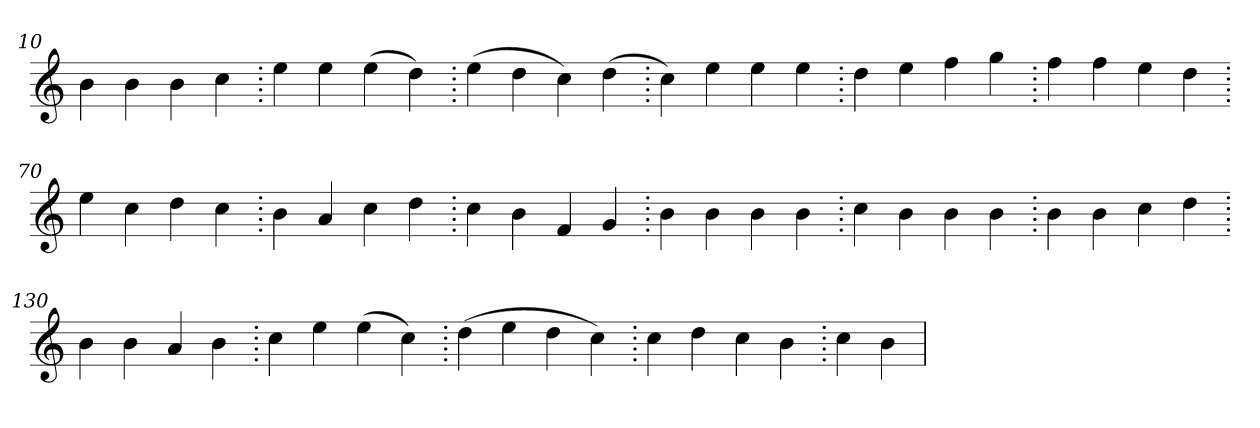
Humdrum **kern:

**kern
*part1
*staff1
*clefG2
=10.
4b
4b
4b
4cc
=20.
4ee
4ee
(>4ee
4dd)
=30.
(>4ee
4dd
4cc)
(>4dd
=40.
4cc)
4ee
4ee
4ee
=50.
4dd
4ee
4ff
4gg
=60.
4ff
4ff
4ee
4dd
=70.
4ee
4cc
4dd
4cc
=80.
4b
4a
4cc
4dd
=90.
4cc
4b
4f
4g
=100.
4b
4b
4b
4b
=110.
4cc
4b
4b
4b
=120.
4b
4b
4cc
4dd
=130.
4b
4b
4a
4b
=140.
4cc
4ee
(>4ee
4cc)
=150.
(>4dd
4ee
4dd
4cc)
=160.
4cc
4dd
4cc
4b
=170.
4cc
4b
=
*-
